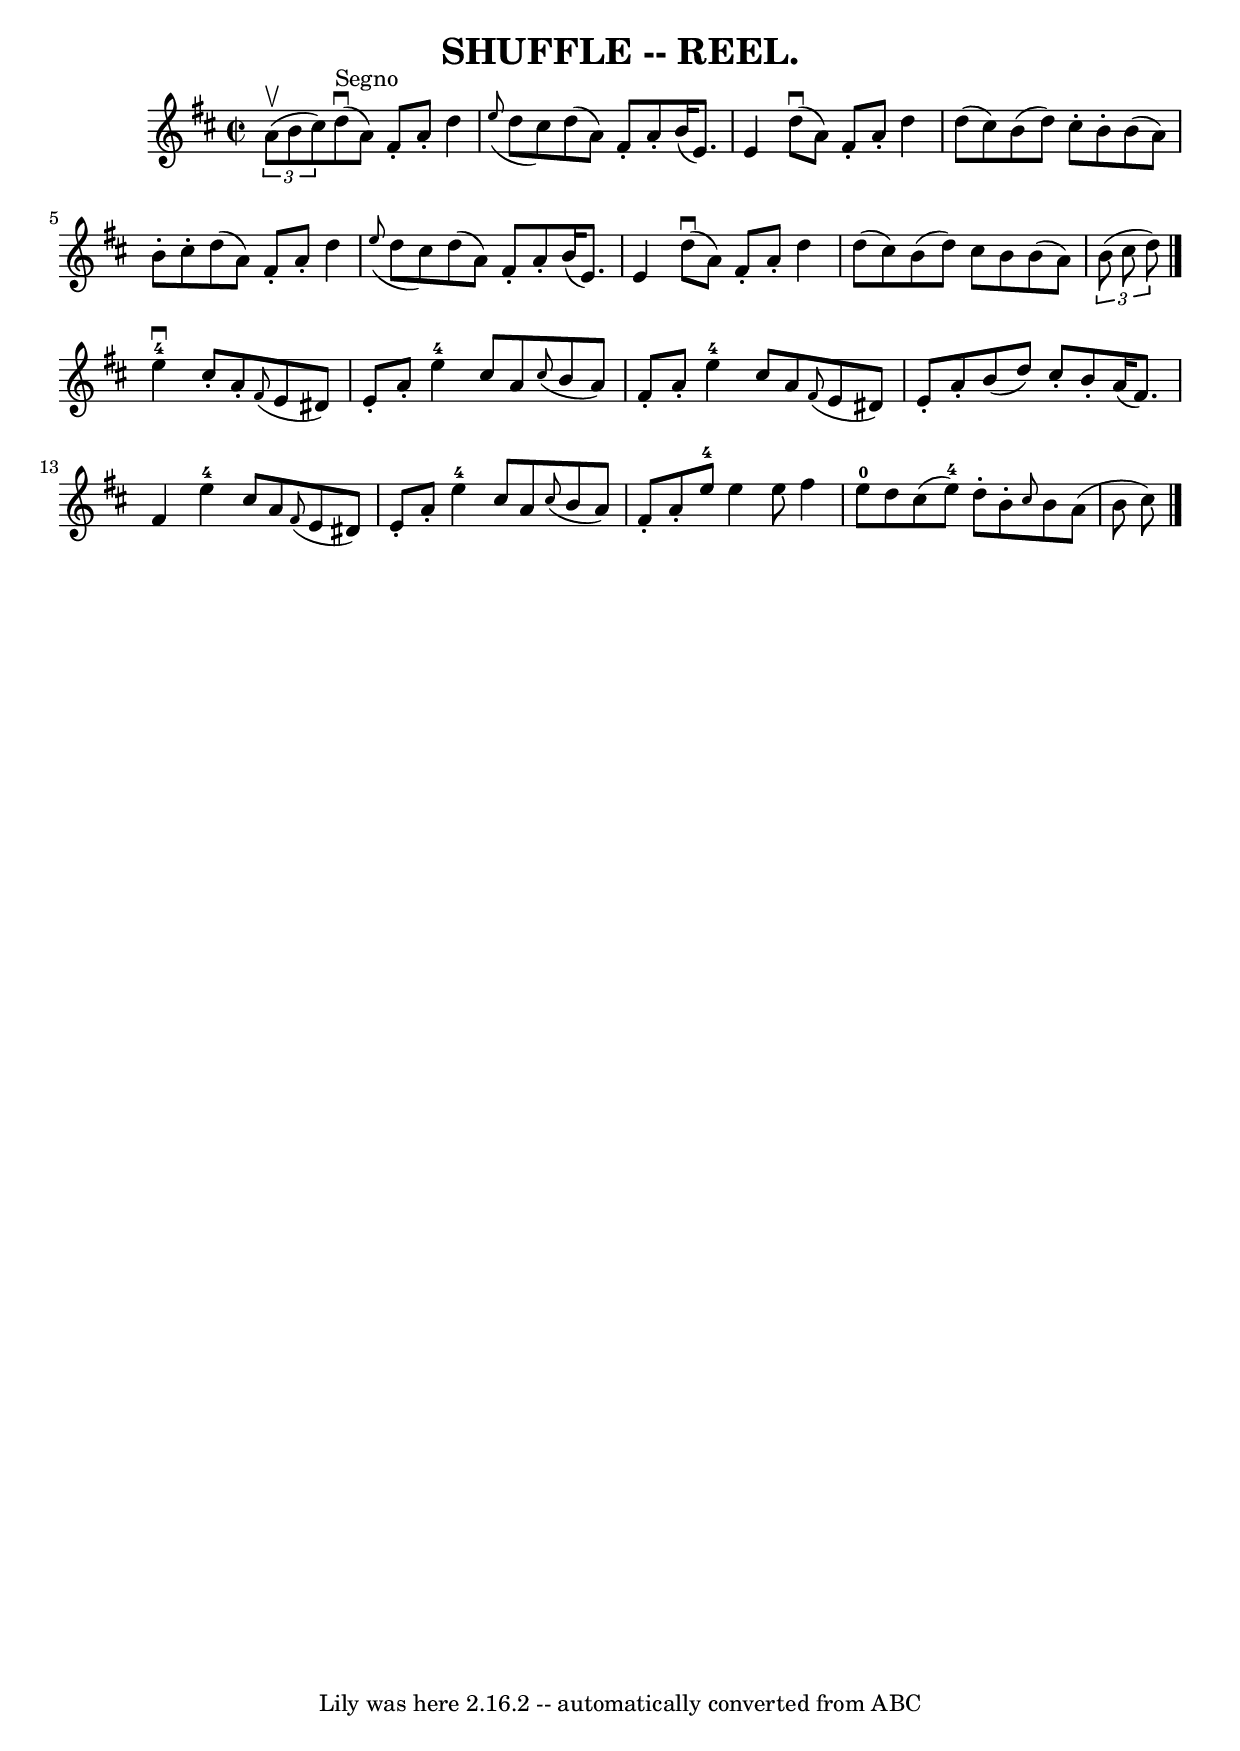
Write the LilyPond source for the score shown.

\version "2.16.2"
\include "Mammoth.ily"
\header {
  %% book = "Coles"
  crossRefNumber = "15"
  footnotes = ""
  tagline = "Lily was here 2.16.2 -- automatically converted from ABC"
  title = "SHUFFLE -- REEL."

}
voicedefault =  {


  \override Staff.TimeSignature #'style = #'C
  \time 2/2 
  \key d \major
  \times 2/3 { a'8 (^\upbow b'8 cis''8) 
	     }   
  |
  d''8^"Segno"(^\downbow a'8) fis'8-. a'8-. d''4    
  \grace { e''8 (
	 } d''8 cis''8) |
  d''8 (a'8) fis'8-. a'8-. b'16 (e'8.) e'4  |
  d''8 (^\downbow a'8)   
  fis'8-. a'8-. d''4 d''8 (cis''8) |
  b'8 (d''8) 
  cis''8-. b'8-. b'8 (a'8) b'8-. cis''8-. |
  d''8 (
  a'8) fis'8-. a'8-. d''4    \grace { e''8 (
				      } d''8 cis''8-) |
  d''8 (a'8) fis'8-. a'8-. b'16 (e'8.) e'4  
  |
  d''8 (^\downbow a'8) fis'8-. a'8-. d''4 d''8 (
  cis''8) |
  b'8 (d''8) cis''8 b'8 b'8 (a'8)   
  \times 2/3 { b'8 (cis''8 d''8) 
	     } \bar "|." e''4-4^\downbow  
  cis''8-. a'8-.   \grace { fis'8 (
			    } e'8 dis'8) e'8-. a'8-. |
  e''4-4 cis''8 a'8    \grace { cis''8 (
			      } b'8 a'8-) fis'8-. a'8-. |
  e''4-4 cis''8 a'8    \grace {    
    fis'8 (
  } e'8 dis'8) e'8-. a'8-. |
  b'8 (d''8)   
  cis''8-. b'8-. a'16 (fis'8.) fis'4  |
  e''4-4   
  cis''8 a'8    \grace { fis'8 (
		       } e'8 dis'8) e'8-. a'8-. 
  |
  e''4-4 cis''8 a'8    \grace { cis''8 (
			      } b'8 a'8) 
  fis'8-. a'8-. |
  e''8-4 e''4 e''8 fis''4 e''8-0 d''8  |
  cis''8 (e''8-4) d''8-. b'8-. \grace {   
    cis''8  
  } b'8 a'8 (b'8 cis''8)     \bar "|."   

}

\score{
  <<

    \context Staff="default"
    {
      \voicedefault 
      
    }

  >>
  \layout {
    
  }
  \midi {
  }

}
